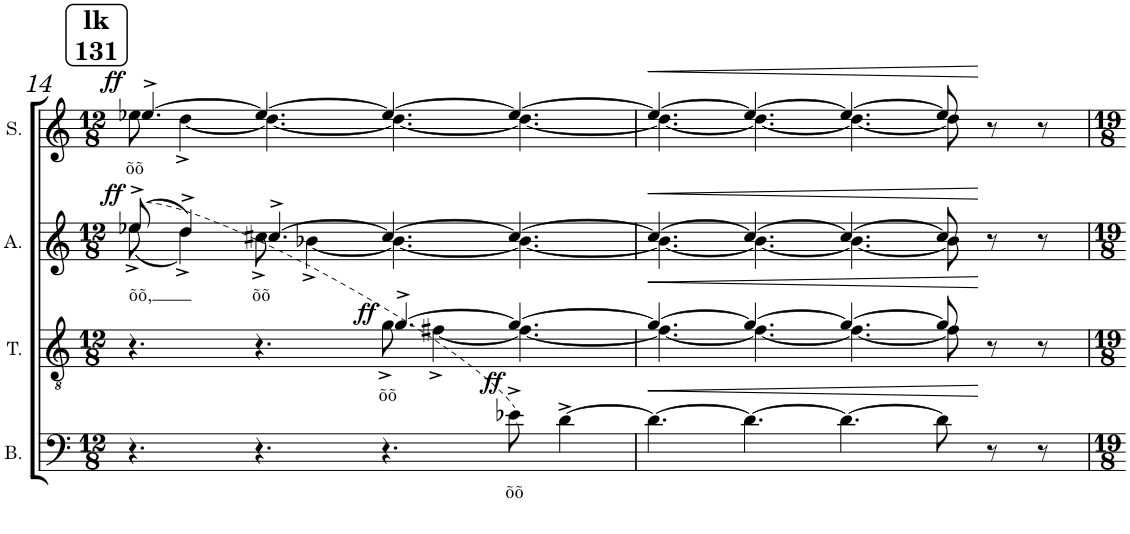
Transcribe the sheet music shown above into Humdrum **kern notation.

**kern	**text	**dynam	**kern	**text	**dynam	**kern	**text	**dynam	**kern	**text	**dynam
*part4	*part4	*part4	*part3	*part3	*part3	*part2	*part2	*part2	*part1	*part1	*part1
*staff4	*staff4	*staff4	*staff3	*staff3	*staff3	*staff2	*staff2	*staff2	*staff1	*staff1	*staff1
*I"B.	*	*	*I"T.	*	*	*I"A.	*	*	*I"S.	*	*
*I'B.	*	*	*I'T.	*	*	*I'A.	*	*	*I'S.	*	*
!!LO:PB:g=z
*clefF4	*	*	*clefGv2	*	*	*clefG2	*	*	*clefG2	*	*
*k[]	*	*	*k[]	*	*	*k[]	*	*	*k[]	*	*
*M12/8	*	*	*M12/8	*	*	*M12/8	*	*	*M12/8	*	*
!!LO:REH:place=s1:a:t=131
!!LO:REH:place=s1:a:B:cj:fs=14:t=lk
=14	=14	=14	=14	=14	=14	=14	=14	=14	=14	=14	=14
*	*	*	*^	*	*	*	*	*	*	*	*
!	!	!	!	!	!	!	!	!LO:LY:b	!LO:DY:a	!	!LO:LY:b	!LO:DY:a
*	*	*	*	*	*	*	*^	*	*	*^	*	*
4.r	.	.	4.r	2.ryy	.	.	((8ee-X^/	(8ee-^\	õõ,	ff	[4.ee-X^/	8ee-\	õõ	ff
.	.	.	.	.	.	.	4dd^/)	4dd^\)	.	.	.	[4dd^\	.	.
!	!	!	!	!	!	!	!	!	!LO:LY:b	!	!	!	!	!
4.r	.	.	4.r	.	.	.	[4.cc#X^/	8cc#^\	õõ	.	4.ee-/_	4.dd\_	.	.
.	.	.	.	.	.	.	.	[4b-X^\	.	.	.	.	.	.
!	!	!	!	!	!LO:LY:b	!LO:DY:a	!	!	!	!	!	!	!	!
4.r	.	.	[4.g^/	8g^\	õõ	ff	4.cc#/_	4.b-\_	.	.	4.ee-/_	4.dd\_	.	.
.	.	.	.	[4f#X^\	.	.	.	.	.	.	.	.	.	.
!	!LO:LY:b	!LO:DY:a	!	!	!	!	!	!	!	!	!	!	!	!
8e-X^\)	õõ	ff	4.g/_	4.f#\_	.	.	4.cc#/_	4.b-\_	.	.	4.ee-/_	4.dd\_	.	.
[4d^\	.	.	.	.	.	.	.	.	.	.	.	.	.	.
=15	=15	=15	=15	=15	=15	=15	=15	=15	=15	=15	=15	=15	=15	=15
!	!	!LO:HP:b	!	!	!	!LO:HP:b	!	!	!	!LO:HP:b	!	!	!	!LO:HP:b
4.d\_	.	<	4.g/_	4.f#\_	.	<	4.cc#/_	4.b-\_	.	<	4.ee-/_	4.dd\_	.	<
4.d\_	.	.	4.g/_	4.f#\_	.	.	4.cc#/_	4.b-\_	.	.	4.ee-/_	4.dd\_	.	.
4.d\_	.	.	4.g/_	4.f#\_	.	.	4.cc#/_	4.b-\_	.	.	4.ee-/_	4.dd\_	.	.
8d\]	.	.	8g/]	8f#\]	.	.	8cc#/]	8b-\]	.	.	8ee-/]	8dd\]	.	.
8r	.	[	8r	4ryy	.	[	8r	4ryy	.	[	8r	4ryy	.	[
8r	.	.	8r	.	.	.	8r	.	.	.	8r	.	.	.
*	*	*	*v	*v	*	*	*	*	*	*	*v	*v	*	*
*	*	*	*	*	*	*v	*v	*	*	*	*	*
=	=	=	=	=	=	=	=	=	=	=	=
*-	*-	*-	*-	*-	*-	*-	*-	*-	*-	*-	*-
